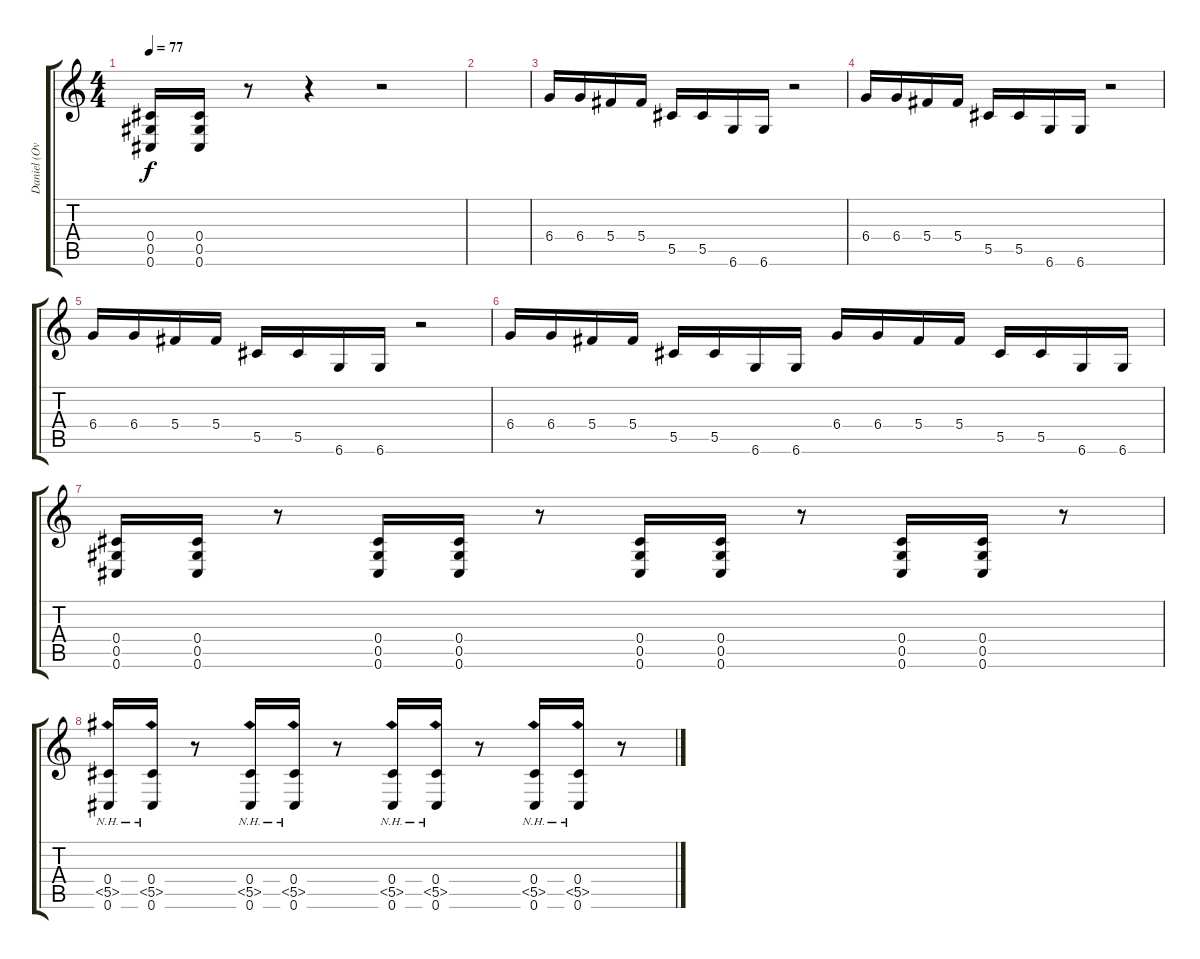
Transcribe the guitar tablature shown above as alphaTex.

\track ("Daniel (Overdubs)" "Daniel (Ov") {instrument distortionguitar}
\staff {score tabs}
\tuning (Eb4 Bb3 Gb3 Db3 Ab2 Db2) {hide}
\ts (4 4)
\tempo 77
\clef g2
\ks c
(0.4 0.5 0.6).16{dy f} (0.4 0.5 0.6).16 r.8 r.4 r.2 |
|
6.4.16 6.4.16 5.4.16 5.4.16 5.5.16 5.5.16 6.6.16 6.6.16 r.2 |
6.4.16 6.4.16 5.4.16 5.4.16 5.5.16 5.5.16 6.6.16 6.6.16 r.2 |
6.4.16 6.4.16 5.4.16 5.4.16 5.5.16 5.5.16 6.6.16 6.6.16 r.2 |
6.4.16 6.4.16 5.4.16 5.4.16 5.5.16 5.5.16 6.6.16 6.6.16 6.4.16 6.4.16 5.4.16 5.4.16 5.5.16 5.5.16 6.6.16 6.6.16 |
(0.4 0.5 0.6).16 (0.4 0.5 0.6).16 r.8 (0.4 0.5 0.6).16 (0.4 0.5 0.6).16 r.8 (0.4 0.5 0.6).16 (0.4 0.5 0.6).16 r.8 (0.4 0.5 0.6).16 (0.4 0.5 0.6).16 r.8 |
(0.4 5.5{nh} 0.6).16 (0.4 5.5{nh} 0.6).16 r.8 (0.4 5.5{nh} 0.6).16 (0.4 5.5{nh} 0.6).16 r.8 (0.4 5.5{nh} 0.6).16 (0.4 5.5{nh} 0.6).16 r.8 (0.4 5.5{nh} 0.6).16 (0.4 5.5{nh} 0.6).16 r.8
